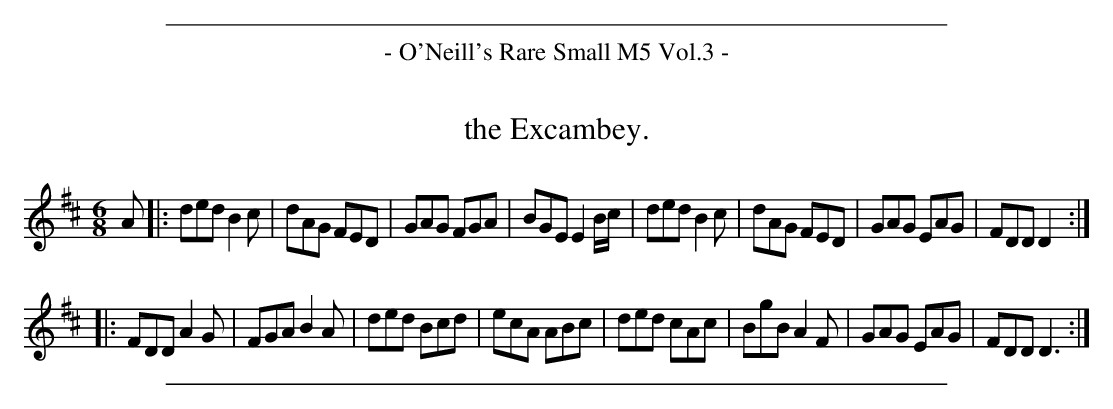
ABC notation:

X:1
T: the Excambey.
M: 6/8
L: 1/8
K: D
A |:\
ded B2c | dAG FED | GAG FGA | BGE E2 B/c/ |\
ded B2c | dAG FED | GAG EAG | FDD D2 ::
FDD A2G | FGA B2A | ded Bcd | ecA ABc |\
ded cAc | BgB A2F | GAG EAG | FDD D3 :|
